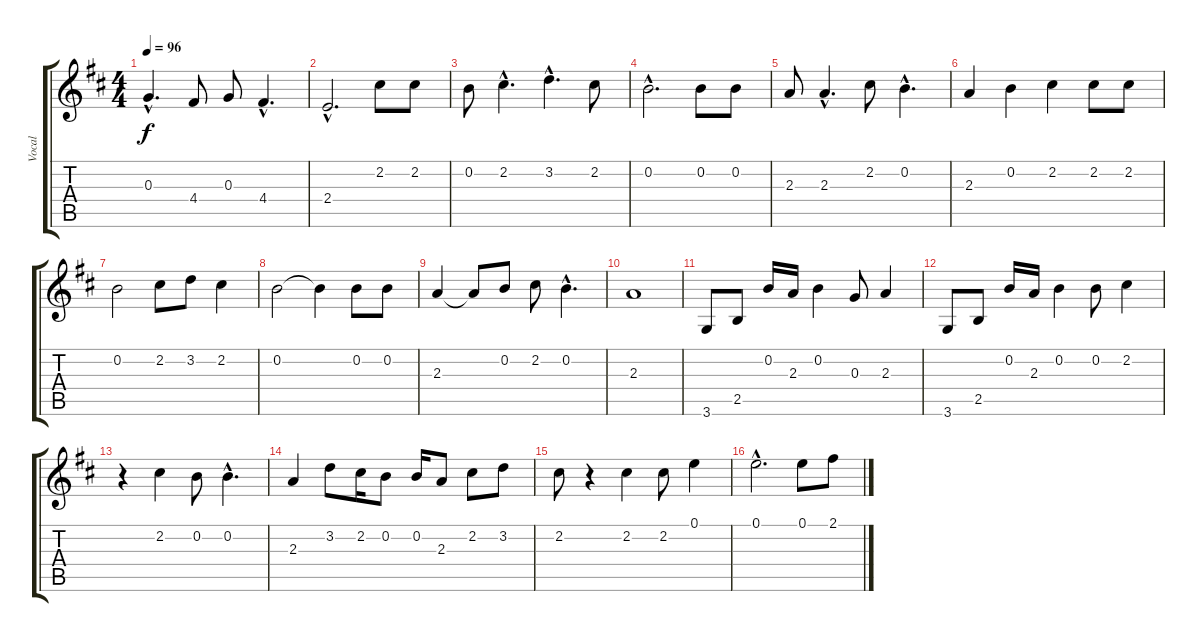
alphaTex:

\track ("Vocal" "Vocal") {instrument acousticguitarsteel}
\staff {score tabs}
\tuning (E4 B3 G3 D3 A2 E2) {hide}
\ts (4 4)
\tempo 96
\clef g2
\ks bminor
0.3{hac}.4{d dy f} 4.4.8 0.3.8 4.4{hac}.4{d} |
2.4{hac}.2{d} 2.2.8 2.2.8 |
0.2.8 2.2{hac}.4{d} 3.2{hac}.4{d} 2.2.8 |
0.2{hac}.2{d} 0.2.8 0.2.8 |
2.3.8 2.3{hac}.4{d} 2.2.8 0.2{hac}.4{d} |
2.3.4 0.2.4 2.2.4 2.2.8 2.2.8 |
0.2.2 2.2.8 3.2.8 2.2.4 |
0.2.2 0.2{t}.4 0.2.8 0.2.8 |
2.3.4 2.3{t}.8 0.2.8 2.2.8 0.2{hac}.4{d} |
2.3.1 |
3.6.8{instrument acousticbass} 2.5.8 0.2.16 2.3.16 0.2.4 0.3.8 2.3.4 |
3.6.8 2.5.8 0.2.16 2.3.16 0.2.4 0.2.8 2.2.4 |
r.4 2.2.4 0.2.8 0.2{hac}.4{d} |
2.3.4 3.2.8 2.2.16 0.2.8 0.2.16 2.3.8 2.2.8{instrument acousticguitarsteel} 3.2.8 |
2.2.8 r.4 2.2.4 2.2.8 0.1.4 |
0.1{hac}.2{d} 0.1.8 2.1.8
